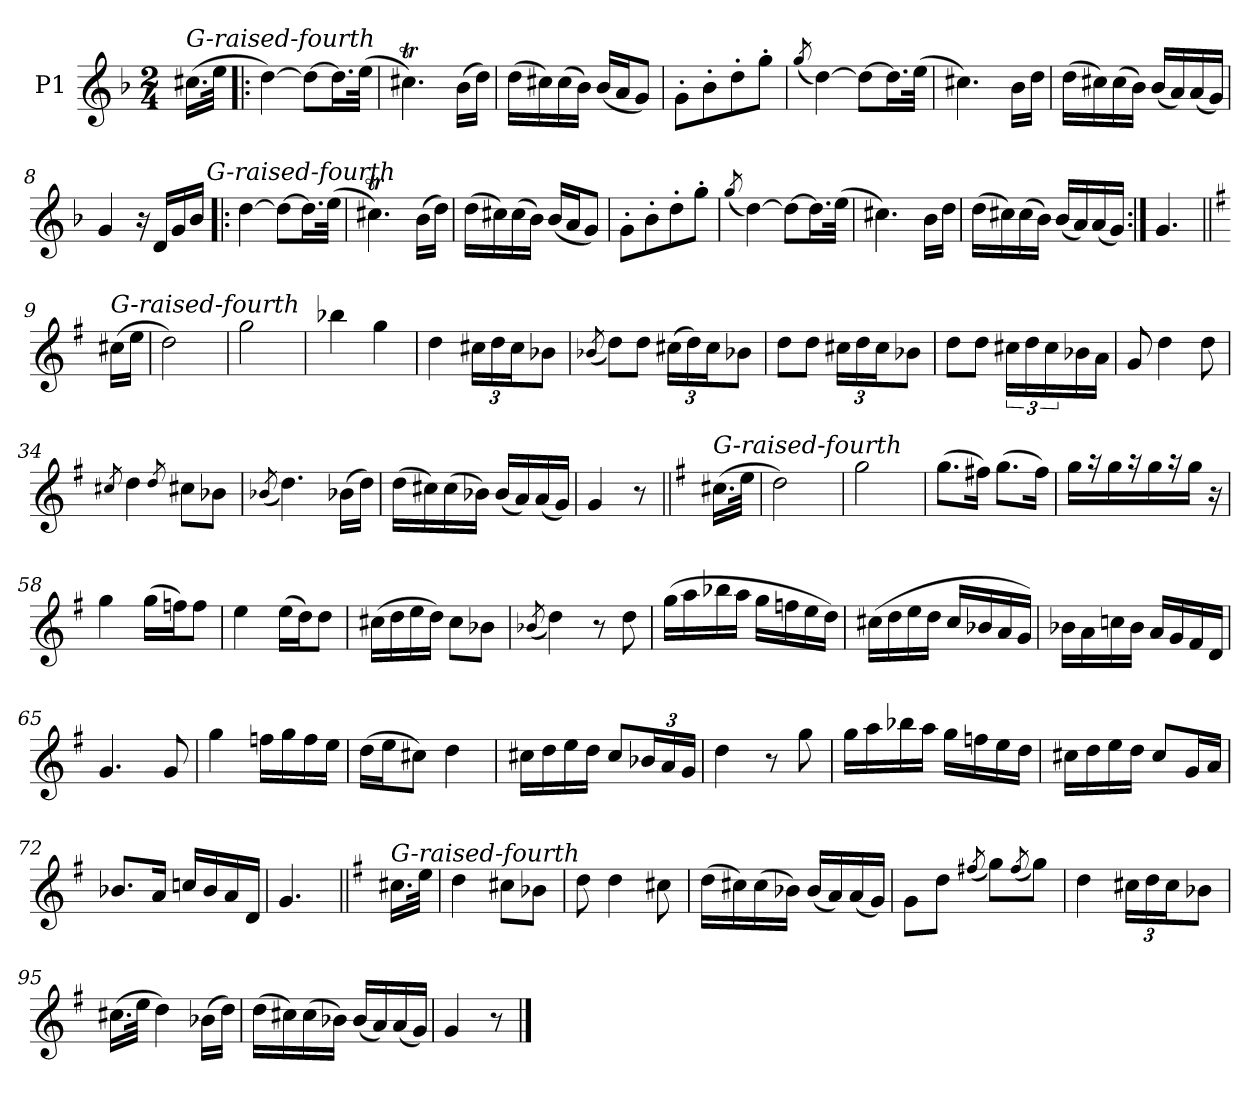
**kern
*part1
*staff1
*I"P1
*clefG2
*k[b-]
*G:dor
*M2/4
=
!LO:TX:a:i:t=G-raised-fourth
(16.cc#XLL
32eeJJk
=1!|:
[4dd)
8ddL_
16.ddL]
(32eeJJk
=2
4.cc#Xt)
(16b-LL
16ddJJ)
=3
(16ddLL
16cc#X)
(16cc#
16b-JJ)
(16b-LL
16aJ
8gJ)
=4
8g'L
8b-'
8dd'
8gg'J
=5
(8qgg/
[4dd)
8ddL_
16.ddL]
(32eeJJk
=6
4.cc#X)
16b-LL
16ddJJ
=7
(16ddLL
16cc#X)
(16cc#
16b-JJ)
(16b-LL
16a)
(16a
16gJJ)
=8
4g
16r
16dLL
16g
16b-JJ
!LO:TX:a:i:t=G-raised-fourth
=1!|:
[4dd
8ddL_
16.ddL]
(32eeJJk
=2
4.cc#Xt)
(16b-LL
16ddJJ)
=3
(16ddLL
16cc#X)
(16cc#
16b-JJ)
(16b-LL
16aJ
8gJ)
=4
8g'L
8b-'
8dd'
8gg'J
=5
(8qgg/
[4dd)
8ddL_
16.ddL]
(32eeJJk
=6
4.cc#X)
16b-LL
16ddJJ
=7
(16ddLL
16cc#X)
(16cc#
16b-JJ)
(16b-LL
16a)
(16a
16gJJ)
=:|!
4.g
=9||
*k[f#]
!LO:TX:a:i:t=G-raised-fourth
(16cc#XLL
16eeJJ
=26
2dd)
=27
2gg
=28
4bb-X
4gg
=29
4dd
24cc#XLL
24dd
24cc#J
8b-XJ
=30
(8qb-X/
8ddL)
8ddJ
(24cc#XLL
24dd)
24cc#J
8b-XJ
=31
8ddL
8ddJ
24cc#XLL
24dd
24cc#J
8b-XJ
=32
8ddL
8ddJ
24cc#XLL
24dd
24cc#
16b-X
16aJJ
=33
8g
4dd
8dd
=34
8qcc#X/
4dd
8qdd/
8cc#XL
8b-XJ
=35
(8qb-X/
4.dd)
(16b-XLL
16ddJJ)
=36
(16ddLL
16cc#X)
(16cc#
16b-XJJ)
(16b-LL
16a)
(16a
16gJJ)
=
4g
8r
=37||
*k[f#]
!LO:TX:a:i:t=G-raised-fourth
(16.cc#XLL
32eeJJk
=54
2dd)
=55
2gg
=56
(8.ggL
16ff#XJk)
(8.ggL
16ff#Jk)
=57
16ggLL
16r
16gg
16r
16gg
16r
16ggJJ
16r
=58
4gg
(16ggLL
16ffnJ)
8ffJ
=59
4ee
(16eeLL
16ddJ)
8ddJ
=60
(16cc#XLL
16dd
16ee
16ddJJ)
8cc#L
8b-XJ
=61
(8qb-X/
4dd)
8r
8dd
=62
(16ggLL
16aa
16bb-X
16aaJJ
16ggLL
16ffn
16ee
16ddJJ)
=63
(16cc#XLL
16dd
16ee
16ddJJ
16cc#LL
16b-X
16a
16gJJ)
=64
16b-XLL
16a
16ccn
16b-JJ
16aLL
16g
16f#
16dJJ
=65
4.g
8g
=66
4gg
16ffnLL
16gg
16ff
16eeJJ
=67
(16ddLL
16eeJ
8cc#XJ)
4dd
=68
16cc#XLL
16dd
16ee
16ddJJ
8cc#L
24b-XL
24a
24gJJ
=69
4dd
8r
8gg
=70
16ggLL
16aa
16bb-X
16aaJJ
16ggLL
16ffn
16ee
16ddJJ
=71
16cc#XLL
16dd
16ee
16ddJJ
8cc#L
16gL
16aJJ
=72
8.b-XL
16aJk
16ccnLL
16b-
16a
16dJJ
=
4.g
=73||
*k[f#]
!LO:TX:a:i:t=G-raised-fourth
16.cc#XLL
32eeJJk
=90
4dd
8cc#XL
8b-XJ
=91
8dd
4dd
8cc#X
=92
(16ddLL
16cc#X)
(16cc#
16b-XJJ)
(16b-LL
16a)
(16a
16gJJ)
=93
8gL
8ddJ
(8qff#X/
8ggL)
(8qff#/
8ggJ)
=94
4dd
24cc#XLL
24dd
24cc#J
8b-XJ
=95
(16.cc#XLL
32eeJJk
4dd)
(16b-XLL
16ddJJ)
=96
(16ddLL
16cc#X)
(16cc#
16b-XJJ)
(16b-LL
16a)
(16a
16gJJ)
=97
4g
8r
==
*-
